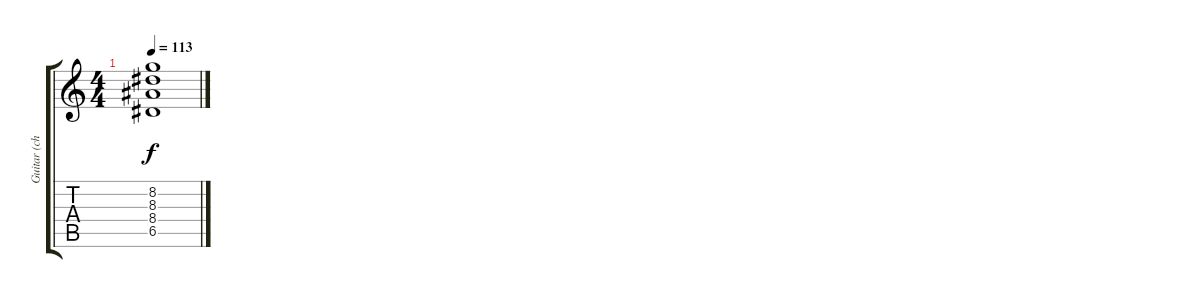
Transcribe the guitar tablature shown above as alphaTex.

\track ("Guitar (chorus)" "Guitar (ch") {instrument overdrivenguitar}
\staff {score tabs}
\tuning (E4 B3 G3 D3 A2 E2) {hide}
\ts (4 4)
\tempo 113
\clef g2
\ks c
(8.2 8.3 8.4 6.5).1{dy f}
